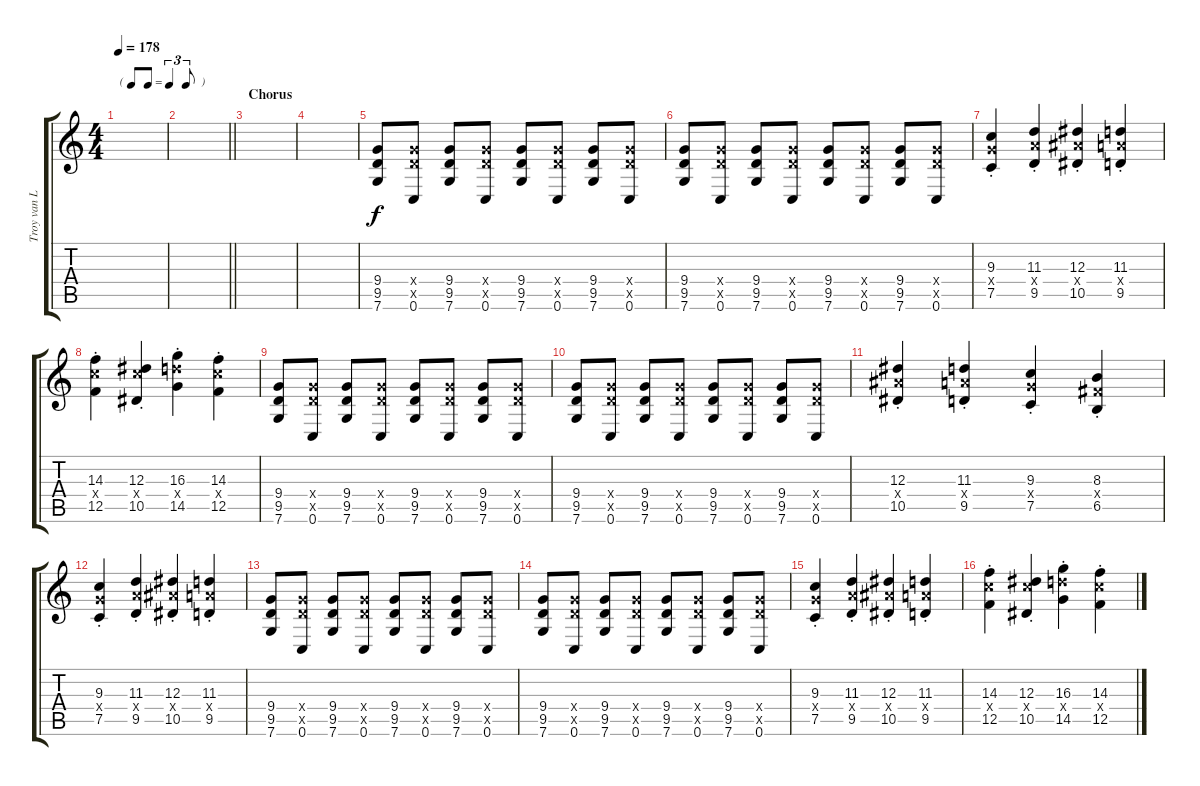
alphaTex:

\track ("Troy van Leeuwen" "Troy van L") {instrument overdrivenguitar}
\staff {score tabs}
\tuning (C4 G3 Eb3 Bb2 F2 C2) {hide}
\ts (4 4)
\tf triplet8th
\tempo 178
\clef g2
\ks c
|
\barLineRight lightlight
|
\section ("" "Chorus")
|
|
(9.4 9.5 7.6).8 (9.4{x} 9.5{x} 0.6).8 (9.4 9.5 7.6).8 (9.4{x} 9.5{x} 0.6).8 (9.4 9.5 7.6).8 (9.4{x} 9.5{x} 0.6).8 (9.4 9.5 7.6).8 (9.4{x} 9.5{x} 0.6).8 |
(9.4 9.5 7.6).8 (9.4{x} 9.5{x} 0.6).8 (9.4 9.5 7.6).8 (9.4{x} 9.5{x} 0.6).8 (9.4 9.5 7.6).8 (9.4{x} 9.5{x} 0.6).8 (9.4 9.5 7.6).8 (9.4{x} 9.5{x} 0.6).8 |
(9.3{st} 9.4{x} 7.5{st}).4 (11.3{st} 11.4{x} 9.5{st}).4 (12.3{st} 12.4{x} 10.5{st}).4 (11.3{st} 11.4{x} 9.5{st}).4 |
(14.3{st} 14.4{x} 12.5{st}).4 (12.3{st} 14.4{x} 10.5{st}).4 (16.3{st} 16.4{x} 14.5{st}).4 (14.3{st} 14.4{x} 12.5{st}).4 |
(9.4 9.5 7.6).8 (9.4{x} 9.5{x} 0.6).8 (9.4 9.5 7.6).8 (9.4{x} 9.5{x} 0.6).8 (9.4 9.5 7.6).8 (9.4{x} 9.5{x} 0.6).8 (9.4 9.5 7.6).8 (9.4{x} 9.5{x} 0.6).8 |
(9.4 9.5 7.6).8 (9.4{x} 9.5{x} 0.6).8 (9.4 9.5 7.6).8 (9.4{x} 9.5{x} 0.6).8 (9.4 9.5 7.6).8 (9.4{x} 9.5{x} 0.6).8 (9.4 9.5 7.6).8 (9.4{x} 9.5{x} 0.6).8 |
(12.3{st} 12.4{x} 10.5{st}).4 (11.3{st} 11.4{x} 9.5{st}).4 (9.3{st} 9.4{x} 7.5{st}).4 (8.3{st} 8.4{x} 6.5{st}).4 |
(9.3{st} 9.4{x} 7.5{st}).4 (11.3{st} 11.4{x} 9.5{st}).4 (12.3{st} 12.4{x} 10.5{st}).4 (11.3{st} 11.4{x} 9.5{st}).4 |
(9.4 9.5 7.6).8 (9.4{x} 9.5{x} 0.6).8 (9.4 9.5 7.6).8 (9.4{x} 9.5{x} 0.6).8 (9.4 9.5 7.6).8 (9.4{x} 9.5{x} 0.6).8 (9.4 9.5 7.6).8 (9.4{x} 9.5{x} 0.6).8 |
(9.4 9.5 7.6).8 (9.4{x} 9.5{x} 0.6).8 (9.4 9.5 7.6).8 (9.4{x} 9.5{x} 0.6).8 (9.4 9.5 7.6).8 (9.4{x} 9.5{x} 0.6).8 (9.4 9.5 7.6).8 (9.4{x} 9.5{x} 0.6).8 |
(9.3{st} 9.4{x} 7.5{st}).4 (11.3{st} 11.4{x} 9.5{st}).4 (12.3{st} 12.4{x} 10.5{st}).4 (11.3{st} 11.4{x} 9.5{st}).4 |
(14.3{st} 14.4{x} 12.5{st}).4 (12.3{st} 14.4{x} 10.5{st}).4 (16.3{st} 16.4{x} 14.5{st}).4 (14.3{st} 14.4{x} 12.5{st}).4
